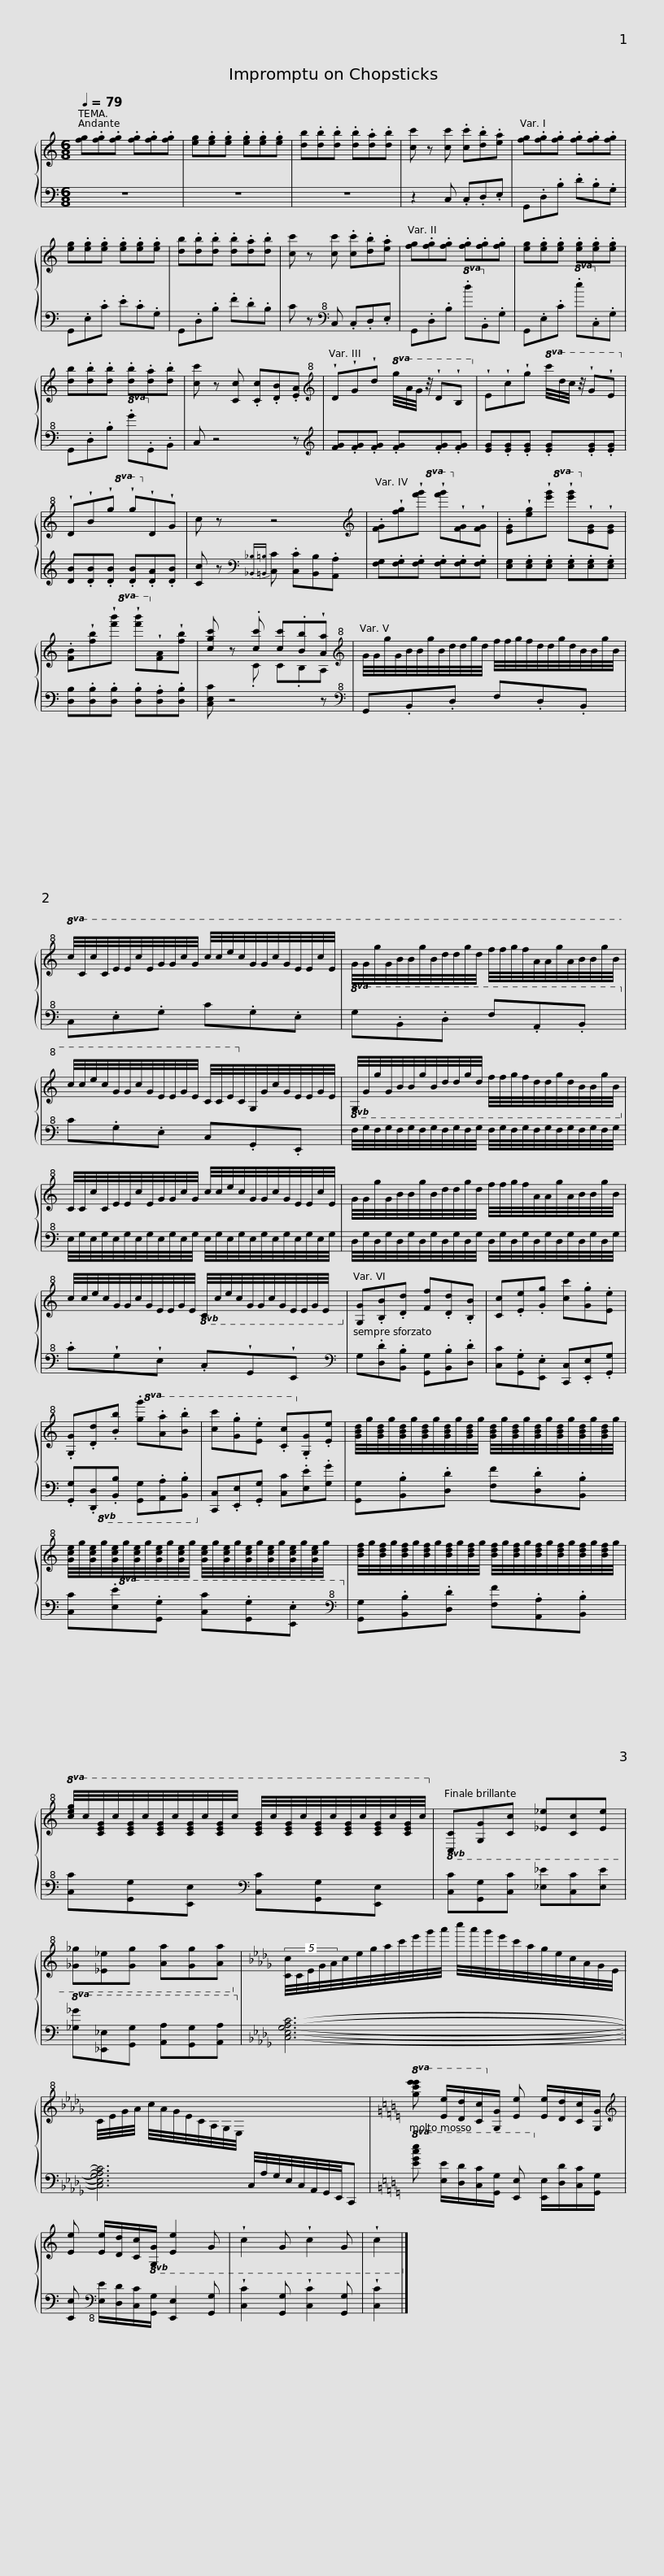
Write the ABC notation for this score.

X:1
%%score { ( 1 3 ) | 2 }
L:1/8
Q:1/4=79
M:6/8
I:linebreak $
K:C
V:1 treble
V:3 treble
V:2 bass
V:1
 [fg].[fg].[fg] .[fg].[fg].[fg] | [eg].[eg].[eg] .[eg].[eg].[eg] | [db].[db].[db] .[db].[da].[db] | [cc'] z [cc'] .[cc'].[db].[ea] |$ [fg].[fg].[fg] .[fg].[fg].[fg] | %5
 [eg].[eg].[eg] .[eg].[eg].[eg] | [db].[db].[db] .[db].[da].[db] | [cc'] z [cc'] .[cc'].[db].[ea] |$ [fg].[fg].[fg] .[fg].[fg].[fg] | [eg].[eg].[eg] .[eg].[eg].[eg] | %10
 [db].[db].[db] .[db].[da].[db] | [cc'] z [Cc] .[Cc].[DB].[EA] |$[K:treble+8] !wedge!D!wedge!G!wedge!d!8va(! g/4a/4g/4 z/4 !wedge!d!wedge!B!8va)! | !wedge!E!wedge!c!wedge!g!8va(! c'/4d'/4c'/4 z/4 !wedge!g!wedge!e!8va)! | !wedge!D!wedge!B!8va(!!wedge!g !wedge!g'!8va)!!wedge!d!wedge!G | %15
 c z z4 |$[K:treble] .[FG]!wedge![fg]!8va(!!wedge![f'g'] !wedge![f''g'']!8va)!!wedge![fg]!wedge![FG] | .[EG]!wedge![eg]!8va(!!wedge![e'g'] !wedge![e''g'']!8va)!!wedge![eg]!wedge![EG] | .[FB]!wedge![fb]!8va(!!wedge![f'b'] !wedge![f''b'']!8va)!!wedge![fa]!wedge![fb] | [cgc'] z .[cc'] [cc'].[Bb]!wedge![Aa] |$ %20
[K:treble+8] G/4G/4g/4G/4B/4B/4g/4B/4d/4d/4g/4d/4 f/4f/4g/4f/4d/4d/4g/4d/4B/4B/4g/4B/4 |!8va(! c/4c/4c'/4c/4e/4e/4c'/4e/4g/4g/4c'/4g/4 c'/4c'/4e'/4c'/4g/4g/4c'/4g/4e/4e/4c'/4e/4 |$ g/4g/4g'/4g/4b/4b/4g'/4b/4d'/4d'/4g'/4d'/4 f'/4f'/4g'/4f'/4a/4a/4g'/4a/4b/4b/4g'/4b/4 | c'/4c'/4e'/4c'/4g/4g/4c'/4g/4e/4e/4g/4e/4 c/4c/4e/4c/4!8va)!G/4G/4c/4G/4E/4E/4G/4E/4 |$!8vb(! G,/4G,/4G/4G,/4B,/4B,/4G/4B,/4D/4D/4G/4D/4 F/4F/4G/4F/4D/4D/4G/4D/4B,/4B,/4G/4B,/4!8vb)! | %25
 C/4C/4c/4C/4E/4E/4c/4E/4G/4G/4c/4G/4 c/4c/4e/4c/4G/4G/4c/4G/4E/4E/4c/4E/4 |$ G/4G/4g/4G/4B/4B/4g/4B/4d/4d/4g/4d/4 f/4f/4g/4f/4A/4A/4g/4A/4B/4B/4g/4B/4 | c/4c/4e/4c/4G/4G/4c/4G/4E/4E/4G/4E/4!8vb(! C/4C/4E/4C/4G,/4G,/4C/4G,/4E,/4E,/4G,/4E,/4!8vb)! |$ [G,G].[B,B].[Dd] [Ff].[Dd].[B,B] | [Cc].[Ee].[Gg] [cc'].[Gg].[Ee] | %30
 .[G,G].[Dd].[Bb]!8va(! .[gg'].[aa'].[bb'] | [c'c''].[gg'].[ee'] .[cc']!8va)!.[Gg].[Ee] |$ [GBd]/4g/4[GBd]/4g/4[GBd]/4g/4[GBd]/4g/4[GBd]/4g/4[GBd]/4g/4 [GBd]/4g/4[GBd]/4g/4[GBd]/4g/4[GBd]/4g/4[GBd]/4g/4[GBd]/4g/4 | [Gce]/4g/4[Gce]/4g/4[Gce]/4g/4[Gce]/4g/4[Gce]/4g/4[Gce]/4g/4 [Gce]/4g/4[Gce]/4g/4[Gce]/4g/4[Gce]/4g/4[Gce]/4g/4[Gce]/4g/4 |$ [Bdf]/4g/4[Bdf]/4g/4[Bdf]/4g/4[Bdf]/4g/4[Bdf]/4g/4[Bdf]/4g/4 [Bdf]/4g/4[Bdf]/4g/4[Bdf]/4g/4[Bdf]/4g/4[Bdf]/4g/4[Bdf]/4g/4 | %35
!8va(! [ceg]/4c'/4[ceg]/4c'/4[ceg]/4c'/4[ceg]/4c'/4[ceg]/4c'/4[ceg]/4c'/4 [ceg]/4c'/4[ceg]/4c'/4[ceg]/4c'/4[ceg]/4c'/4[ceg]/4c'/4[ceg]/4c'/4!8va)! |$!8vb(! [C,C][G,,G,][C,C] [_E,_E][C,C][E,E] | [_G,_G][_E,_E][G,G] [A,A][G,G][A,A]!8vb)! |[K:Db] (5:4:5[Cc]/4C/4E/4G/4A/4c/4e/4g/4a/4c'/4e'/4g'/4a'/4 c''/4a'/4g'/4e'/4c'/4a/4g/4e/4c/4A/4G/4E/4 |$ C/4E/4G/4A/4 c/4A/4G/4E/4C/4A,/4G,/4E,/4[I:staff +1] C,/4A,/4G,/4E,/4C,/4A,,/4G,,/4E,,/4C,, | %40
[K:C]!8va(![I:staff -1] [e'gc'e'] [ee']/[dd']/[cc']/!8va)![Gg]/ [Ee] [Ee]/[Dd]/[Cc]/[G,G]/ |[K:treble] [Ee] [Ee]/[Dd]/[Cc]/!8vb(![G,G]/ [E,E]2 G, |$ !wedge!C2 G, !wedge!C2 G, | !wedge!C2!8vb)! |] %44
V:2
 z6 | z6 | z6 | z2 C, .C,.D,.E, |$ G,,.D,.B, .D.B,.G, | %5
 G,,.E,.C .E.C.G, | G,,.D,.B, .F.D.B, | C z[K:bass+8] C, .C,.D,.E, |$ G,,.D,.B,!8va(! .d!8va)!.B,.G, | G,,.E,.C!8va(! .e!8va)!.C.G, | %10
 G,,.D,.B,!8va(! .G!8va)!.G,.B,, | C, z4 z |$[K:treble] [FG].[FG].[FG] .[FG].[FG].[FG] | [EG].[EG].[EG] .[EG].[EG].[EG] | [DB].[DB].[DB] .[DB].[DA].[DB] | %15
 [Cc] z[K:bass]{[_B,,_B,][=B,,=B,]} [C,C] .[C,C][B,,B,].[A,,A,] |$ [F,G,].[F,G,].[F,G,] .[F,G,].[F,G,].[F,G,] | [E,G,].[E,G,].[E,G,] .[E,G,].[E,G,].[E,G,] | [D,B,].[D,B,].[D,B,] .[D,B,].[D,A,].[D,B,] | [C,E,C] z4 z |$ %20
[K:bass+8] G,,.B,,.D, F,.D,.B,, | C,.E,.G, C.G,.E, |$!8va(! G,.B,.D F.A,.B,!8va)! | C.G,.E, C,.G,,.E,, |$ F,/4G,/4F,/4G,/4F,/4G,/4F,/4G,/4F,/4G,/4F,/4G,/4 F,/4G,/4F,/4G,/4F,/4G,/4F,/4G,/4F,/4G,/4F,/4G,/4 | %25
 E,/4G,/4E,/4G,/4E,/4G,/4E,/4G,/4E,/4G,/4E,/4G,/4 E,/4G,/4E,/4G,/4E,/4G,/4E,/4G,/4E,/4G,/4E,/4G,/4 |$ D,/4G,/4D,/4G,/4D,/4G,/4D,/4G,/4D,/4G,/4D,/4G,/4 D,/4G,/4D,/4G,/4D,/4G,/4D,/4G,/4D,/4G,/4D,/4G,/4 | .C!wedge!G,!wedge!E, .C,!wedge!G,,!wedge!E,, |$[K:bass] G,.[D,D].[B,,B,] [G,,G,].[B,,B,].[D,D] | [C,C].[G,,G,].[E,,E,] [C,,C,].[E,,E,].[G,,G,] | %30
 .[G,,G,]!8vb(!.[D,,D,].[B,,,B,,] [G,,,G,,].[A,,,A,,].[B,,,B,,]!8vb)! | [C,,C,].[E,,E,].[G,,G,] [C,C].[E,E].[G,G] |$ [G,,G,].[B,,B,].[D,D] [F,F].[D,D].[B,,B,] | [C,C]!8va(!.[E,E].[G,G] [Cc].[G,G].[E,E]!8va)! |$[K:bass+8] [G,,G,].[B,,B,].[D,D] [F,F].[A,,A,].[B,,B,] | %35
 [C,C][G,,G,][E,,E,][K:bass] [C,C][G,,G,][E,,E,] |$ [C,C][G,,G,][C,C] [_E,_E][C,C][E,E] |!8va(! [_G,_G][_E,_E][G,G] [A,A][G,G][A,A]!8va)! |[K:Db] [C,E,G,A,C]6- |$ [C,E,G,A,C]6 | %40
[K:C]!8va(! [EGce] [Ee]/[Dd]/[Cc]/[G,G]/ [E,E]!8va)! [E,E]/[D,D]/[C,C]/[G,,G,]/ | [E,,E,][K:bass-8] [E,E]/[D,D]/[C,C]/[G,,G,]/ [E,,E,]2 [G,,G,] |$ !wedge![C,C]2 [G,,G,] !wedge![C,C]2 [G,,G,] | !wedge![C,C]2 |] %44
V:3
 x6 | x6 | x6 | x6 |$ x6 | %5
 x6 | x6 | x6 |$ x6 | x6 | %10
 x6 | x6 |$[K:treble+8] x3!8va(! x3!8va)! | x3!8va(! x3!8va)! | x2!8va(! x2!8va)! x2 | %15
 x6 |$[K:treble] x2!8va(! x2!8va)! x2 | x2!8va(! x2!8va)! x2 | x2!8va(! x2!8va)! x2 | x2 .C C.B,A, |$ %20
[K:treble+8] x6 |!8va(! x6 |$ x6 | x4!8va)! x2 |$!8vb(! x6!8vb)! | %25
 x6 |$ x6 | x3!8vb(! x3!8vb)! |$ x6 | x6 | %30
 x3!8va(! x3 | x4!8va)! x2 |$ x6 | x6 |$ x6 | %35
!8va(! x6!8va)! |$!8vb(! x6 | x6!8vb)! |[K:Db] x6 |$ x6 | %40
[K:C]!8va(! x5/2!8va)! x7/2 |[K:treble] x5/2!8vb(! x7/2 |$ x6 | x2!8vb)! |] %44
